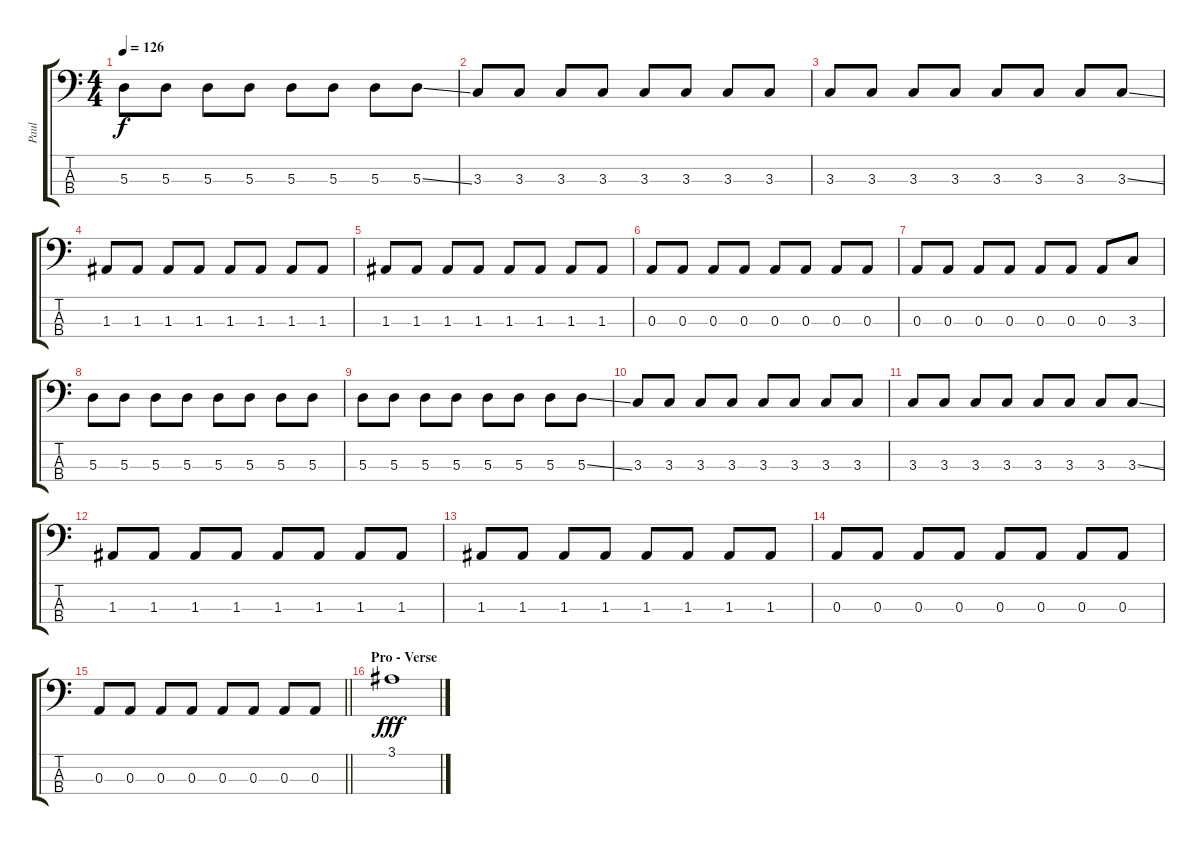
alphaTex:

\track ("Paul" "Paul") {instrument electricbassfinger}
\staff {score tabs}
\tuning (G2 D2 A1 E1) {hide}
\ts (4 4)
\tempo 126
\clef f4
\ks c
5.3.8{dy f} 5.3.8 5.3.8 5.3.8 5.3.8 5.3.8 5.3.8 5.3{ss}.8 |
3.3.8 3.3.8 3.3.8 3.3.8 3.3.8 3.3.8 3.3.8 3.3.8 |
3.3.8 3.3.8 3.3.8 3.3.8 3.3.8 3.3.8 3.3.8 3.3{ss}.8 |
1.3.8 1.3.8 1.3.8 1.3.8 1.3.8 1.3.8 1.3.8 1.3.8 |
1.3.8 1.3.8 1.3.8 1.3.8 1.3.8 1.3.8 1.3.8 1.3.8 |
0.3.8 0.3.8 0.3.8 0.3.8 0.3.8 0.3.8 0.3.8 0.3.8 |
0.3.8 0.3.8 0.3.8 0.3.8 0.3.8 0.3.8 0.3.8 3.3.8 |
5.3.8 5.3.8 5.3.8 5.3.8 5.3.8 5.3.8 5.3.8 5.3.8 |
5.3.8 5.3.8 5.3.8 5.3.8 5.3.8 5.3.8 5.3.8 5.3{ss}.8 |
3.3.8 3.3.8 3.3.8 3.3.8 3.3.8 3.3.8 3.3.8 3.3.8 |
3.3.8 3.3.8 3.3.8 3.3.8 3.3.8 3.3.8 3.3.8 3.3{ss}.8 |
1.3.8 1.3.8 1.3.8 1.3.8 1.3.8 1.3.8 1.3.8 1.3.8 |
1.3.8 1.3.8 1.3.8 1.3.8 1.3.8 1.3.8 1.3.8 1.3.8 |
0.3.8 0.3.8 0.3.8 0.3.8 0.3.8 0.3.8 0.3.8 0.3.8 |
\barLineRight lightlight
0.3.8 0.3.8 0.3.8 0.3.8 0.3.8 0.3.8 0.3.8 0.3.8 |
\section ("" "Pro - Verse")
3.1.1{dy fff}
